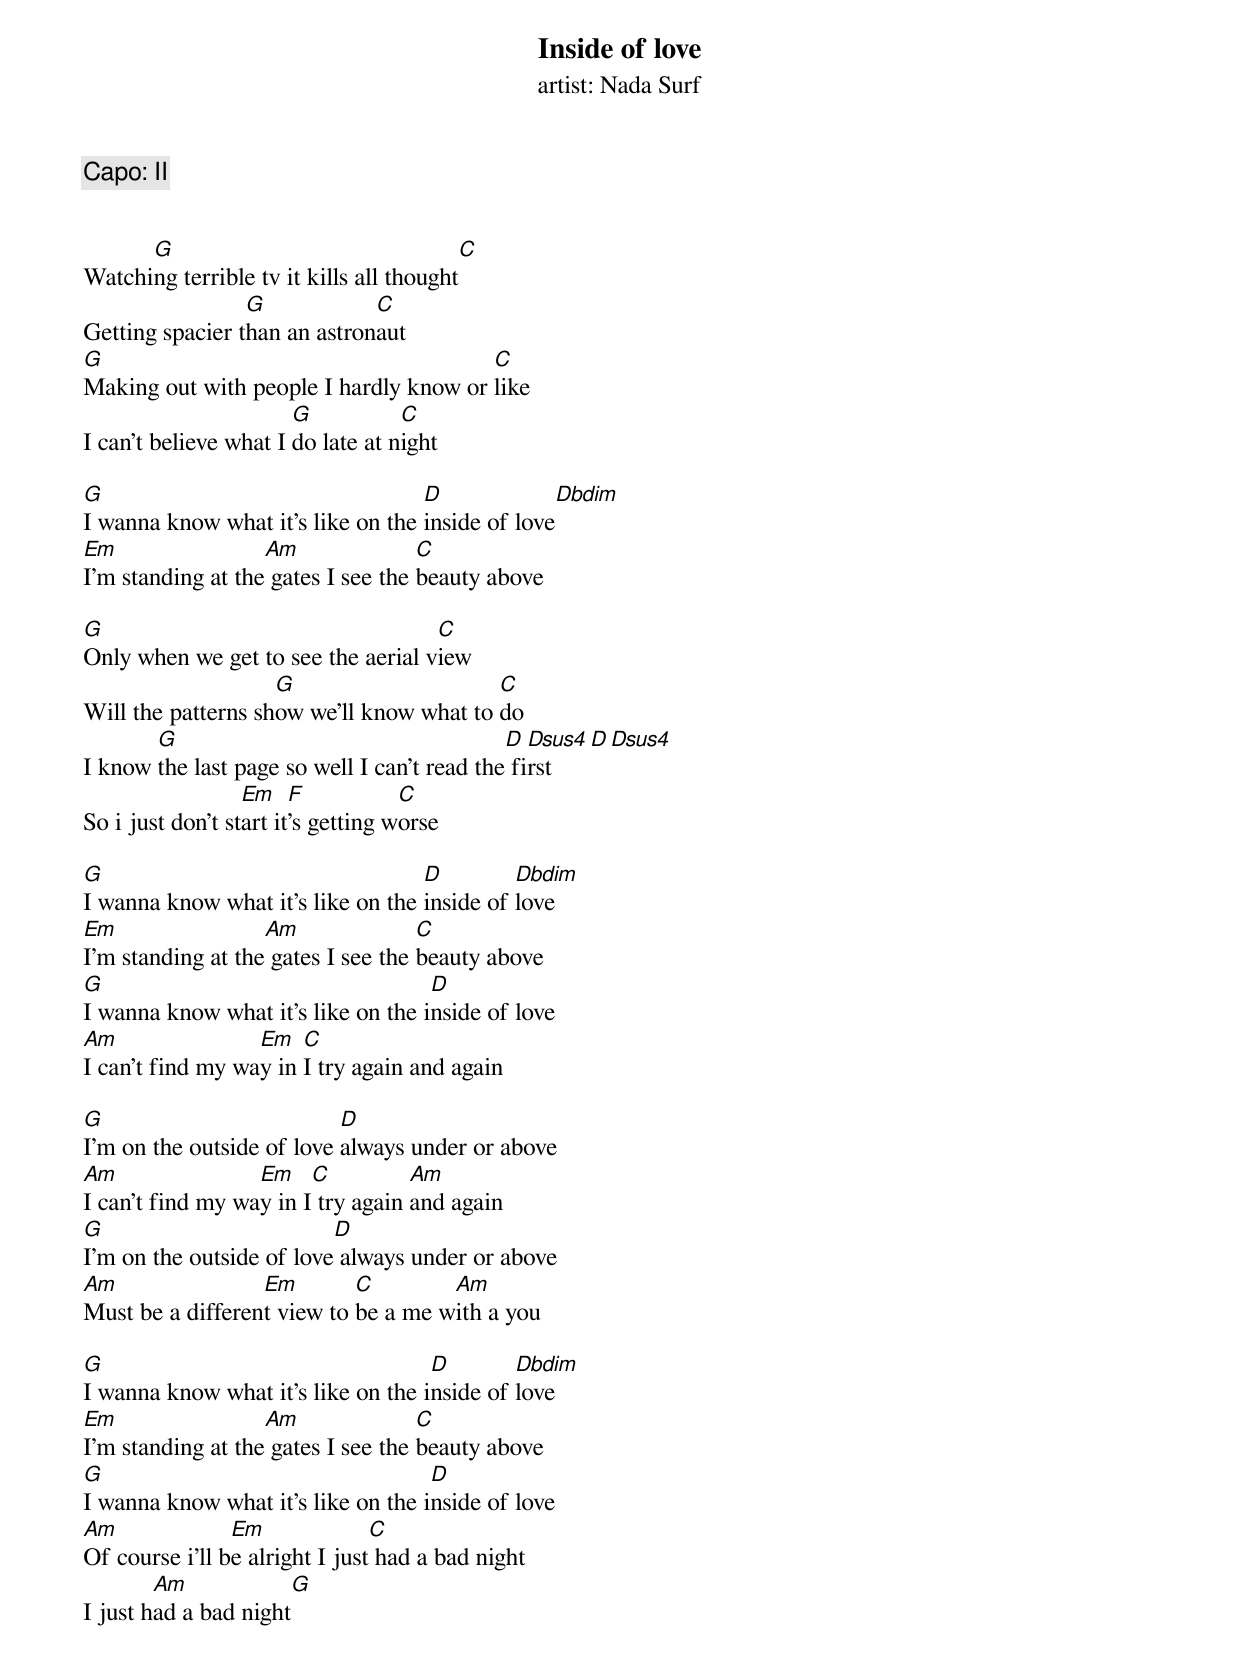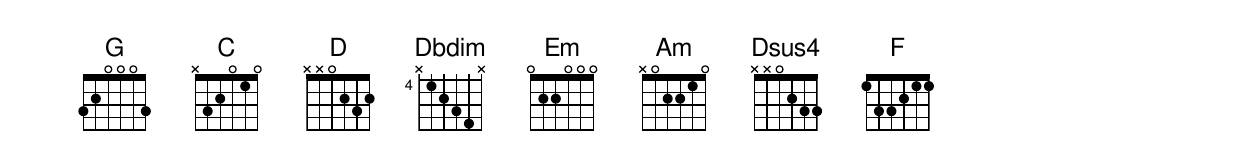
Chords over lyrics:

Inside of love
artist: Nada Surf
Capo: II


      G                                   C
Watching terrible tv it kills all thought
                 G            C
Getting spacier than an astronaut
G                                       C
Making out with people I hardly know or like
                       G           C
I can't believe what I do late at night

G                                  D              Dbdim
I wanna know what it's like on the inside of love
Em                 Am               C
I'm standing at the gates I see the beauty above

G                                   C
Only when we get to see the aerial view
                    G                     C
Will the patterns show we'll know what to do
       G                                     D  Dsus4 D Dsus4
I know the last page so well I can't read the first
                  Em    F           C
So i just don't start it's getting worse

G                                  D         Dbdim
I wanna know what it's like on the inside of love
Em                 Am               C
I'm standing at the gates I see the beauty above
G                                   D
I wanna know what it's like on the inside of love
Am                Em   C
I can't find my way in I try again and again

G                          D
I'm on the outside of love always under or above
Am                Em    C          Am
I can't find my way in I try again and again
G                         D
I'm on the outside of love always under or above
Am                Em        C        Am
Must be a different view to be a me with a you

G                                   D        Dbdim
I wanna know what it's like on the inside of love
Em                 Am               C
I'm standing at the gates I see the beauty above
G                                   D
I wanna know what it's like on the inside of love
Am              Em              C
Of course i'll be alright I just had a bad night
        Am             G
I just had a bad night
